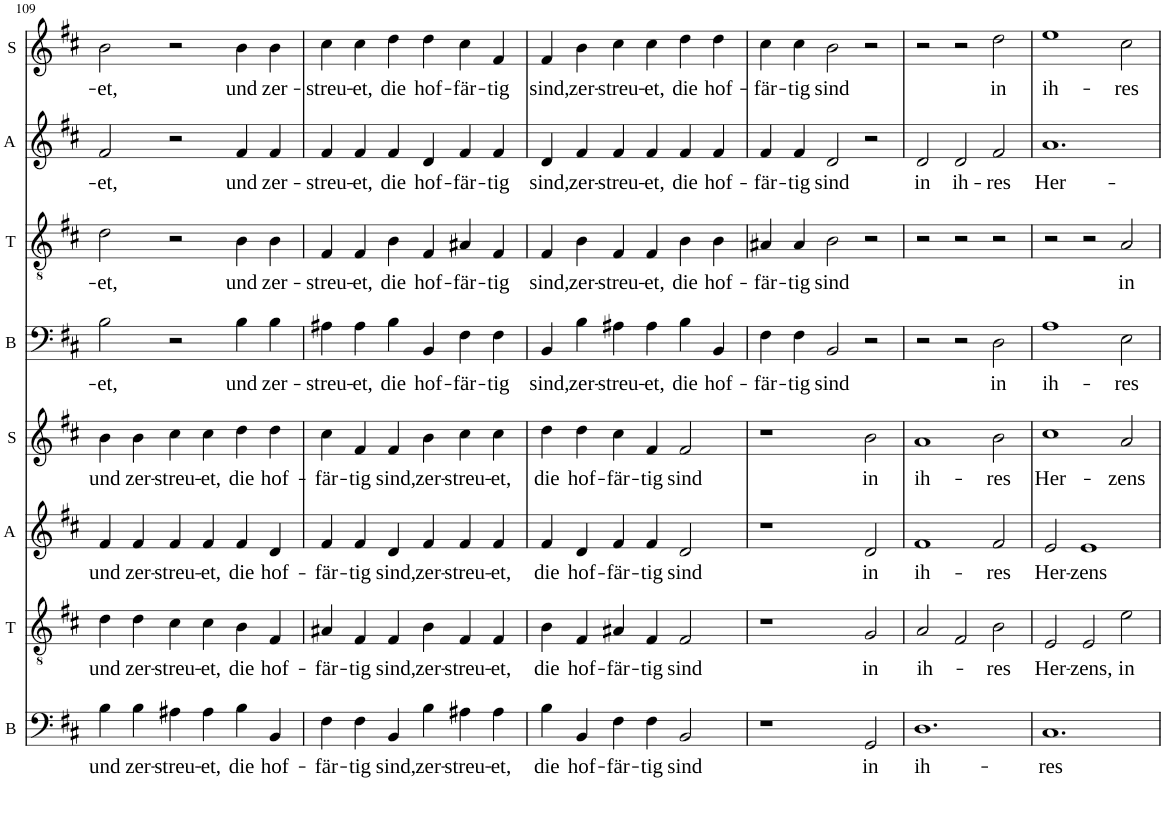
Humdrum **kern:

**kern	**text	**kern	**text	**kern	**text	**kern	**text	**kern	**text	**kern	**text	**kern	**text	**kern	**text
*part8	*part8	*part7	*part7	*part6	*part6	*part5	*part5	*part4	*part4	*part3	*part3	*part2	*part2	*part1	*part1
*staff8	*staff8	*staff7	*staff7	*staff6	*staff6	*staff5	*staff5	*staff4	*staff4	*staff3	*staff3	*staff2	*staff2	*staff1	*staff1
*I"B	*	*I"T	*	*I"A	*	*I"S	*	*I"B	*	*I"T	*	*I"A	*	*I"S	*
*I'B	*	*I'T	*	*I'A	*	*I'S	*	*I'B	*	*I'T	*	*I'A	*	*I'S	*
!!LO:PB:g=z
*clefF4	*	*clefGv2	*	*clefG2	*	*clefG2	*	*clefF4	*	*clefGv2	*	*clefG2	*	*clefG2	*
*k[f#c#]	*	*k[f#c#]	*	*k[f#c#]	*	*k[f#c#]	*	*k[f#c#]	*	*k[f#c#]	*	*k[f#c#]	*	*k[f#c#]	*
*M3/2	*	*M3/2	*	*M3/2	*	*M3/2	*	*M3/2	*	*M3/2	*	*M3/2	*	*M3/2	*
=109	=109	=109	=109	=109	=109	=109	=109	=109	=109	=109	=109	=109	=109	=109	=109
!	!LO:LY:b	!	!LO:LY:b	!	!LO:LY:b	!	!LO:LY:b	!	!LO:LY:b	!	!LO:LY:b	!	!LO:LY:b	!	!LO:LY:b
4B\	und	4d\	und	4f#/	und	4b\	und	2B\	et,	2d\	et,	2f#/	et,	2b\	et,
!	!LO:LY:b	!	!LO:LY:b	!	!LO:LY:b	!	!LO:LY:b	!	!	!	!	!	!	!	!
4B\	zer-	4d\	zer-	4f#/	zer-	4b\	zer-	.	.	.	.	.	.	.	.
!	!LO:LY:b	!	!LO:LY:b	!	!LO:LY:b	!	!LO:LY:b	!	!	!	!	!	!	!	!
4A#X\	streu-	4c#\	streu-	4f#/	streu-	4cc#\	streu-	2r	.	2r	.	2r	.	2r	.
!	!LO:LY:b	!	!LO:LY:b	!	!LO:LY:b	!	!LO:LY:b	!	!	!	!	!	!	!	!
4A#\	et,	4c#\	et,	4f#/	et,	4cc#\	et,	.	.	.	.	.	.	.	.
!	!LO:LY:b	!	!LO:LY:b	!	!LO:LY:b	!	!LO:LY:b	!	!LO:LY:b	!	!LO:LY:b	!	!LO:LY:b	!	!LO:LY:b
4B\	die	4B\	die	4f#/	die	4dd\	die	4B\	und	4B\	und	4f#/	und	4b\	und
!	!LO:LY:b	!	!LO:LY:b	!	!LO:LY:b	!	!LO:LY:b	!	!LO:LY:b	!	!LO:LY:b	!	!LO:LY:b	!	!LO:LY:b
4BB/	hof-	4F#/	hof-	4d/	hof-	4dd\	hof-	4B\	zer-	4B\	zer-	4f#/	zer-	4b\	zer-
=110	=110	=110	=110	=110	=110	=110	=110	=110	=110	=110	=110	=110	=110	=110	=110
!	!LO:LY:b	!	!LO:LY:b	!	!LO:LY:b	!	!LO:LY:b	!	!LO:LY:b	!	!LO:LY:b	!	!LO:LY:b	!	!LO:LY:b
4F#\	fär-	4A#X/	fär-	4f#/	fär-	4cc#\	fär-	4A#X\	streu-	4F#/	streu-	4f#/	streu-	4cc#\	streu-
!	!LO:LY:b	!	!LO:LY:b	!	!LO:LY:b	!	!LO:LY:b	!	!LO:LY:b	!	!LO:LY:b	!	!LO:LY:b	!	!LO:LY:b
4F#\	tig	4F#/	tig	4f#/	tig	4f#/	tig	4A#\	et,	4F#/	et,	4f#/	et,	4cc#\	et,
!	!LO:LY:b	!	!LO:LY:b	!	!LO:LY:b	!	!LO:LY:b	!	!LO:LY:b	!	!LO:LY:b	!	!LO:LY:b	!	!LO:LY:b
4BB/	sind,	4F#/	sind,	4d/	sind,	4f#/	sind,	4B\	die	4B\	die	4f#/	die	4dd\	die
!	!LO:LY:b	!	!LO:LY:b	!	!LO:LY:b	!	!LO:LY:b	!	!LO:LY:b	!	!LO:LY:b	!	!LO:LY:b	!	!LO:LY:b
4B\	zer-	4B\	zer-	4f#/	zer-	4b\	zer-	4BB/	hof-	4F#/	hof-	4d/	hof-	4dd\	hof-
!	!LO:LY:b	!	!LO:LY:b	!	!LO:LY:b	!	!LO:LY:b	!	!LO:LY:b	!	!LO:LY:b	!	!LO:LY:b	!	!LO:LY:b
4A#X\	streu-	4F#/	streu-	4f#/	streu-	4cc#\	streu-	4F#\	fär-	4A#X/	fär-	4f#/	fär-	4cc#\	fär-
!	!LO:LY:b	!	!LO:LY:b	!	!LO:LY:b	!	!LO:LY:b	!	!LO:LY:b	!	!LO:LY:b	!	!LO:LY:b	!	!LO:LY:b
4A#\	et,	4F#/	et,	4f#/	et,	4cc#\	et,	4F#\	tig	4F#/	tig	4f#/	tig	4f#/	tig
=111	=111	=111	=111	=111	=111	=111	=111	=111	=111	=111	=111	=111	=111	=111	=111
!	!LO:LY:b	!	!LO:LY:b	!	!LO:LY:b	!	!LO:LY:b	!	!LO:LY:b	!	!LO:LY:b	!	!LO:LY:b	!	!LO:LY:b
4B\	die	4B\	die	4f#/	die	4dd\	die	4BB/	sind,	4F#/	sind,	4d/	sind,	4f#/	sind,
!	!LO:LY:b	!	!LO:LY:b	!	!LO:LY:b	!	!LO:LY:b	!	!LO:LY:b	!	!LO:LY:b	!	!LO:LY:b	!	!LO:LY:b
4BB/	hof-	4F#/	hof-	4d/	hof-	4dd\	hof-	4B\	zer-	4B\	zer-	4f#/	zer-	4b\	zer-
!	!LO:LY:b	!	!LO:LY:b	!	!LO:LY:b	!	!LO:LY:b	!	!LO:LY:b	!	!LO:LY:b	!	!LO:LY:b	!	!LO:LY:b
4F#\	fär-	4A#X/	fär-	4f#/	fär-	4cc#\	fär-	4A#X\	streu-	4F#/	streu-	4f#/	streu-	4cc#\	streu-
!	!LO:LY:b	!	!LO:LY:b	!	!LO:LY:b	!	!LO:LY:b	!	!LO:LY:b	!	!LO:LY:b	!	!LO:LY:b	!	!LO:LY:b
4F#\	tig	4F#/	tig	4f#/	tig	4f#/	tig	4A#\	et,	4F#/	et,	4f#/	et,	4cc#\	et,
!	!LO:LY:b	!	!LO:LY:b	!	!LO:LY:b	!	!LO:LY:b	!	!LO:LY:b	!	!LO:LY:b	!	!LO:LY:b	!	!LO:LY:b
2BB/	sind	2F#/	sind	2d/	sind	2f#/	sind	4B\	die	4B\	die	4f#/	die	4dd\	die
!	!	!	!	!	!	!	!	!	!LO:LY:b	!	!LO:LY:b	!	!LO:LY:b	!	!LO:LY:b
.	.	.	.	.	.	.	.	4BB/	hof-	4B\	hof-	4f#/	hof-	4dd\	hof-
=112	=112	=112	=112	=112	=112	=112	=112	=112	=112	=112	=112	=112	=112	=112	=112
!	!	!	!	!	!	!	!	!	!LO:LY:b	!	!LO:LY:b	!	!LO:LY:b	!	!LO:LY:b
1r	.	1r	.	1r	.	1r	.	4F#\	fär-	4A#X/	fär-	4f#/	fär-	4cc#\	fär-
!	!	!	!	!	!	!	!	!	!LO:LY:b	!	!LO:LY:b	!	!LO:LY:b	!	!LO:LY:b
.	.	.	.	.	.	.	.	4F#\	tig	4A#/	tig	4f#/	tig	4cc#\	tig
!	!	!	!	!	!	!	!	!	!LO:LY:b	!	!LO:LY:b	!	!LO:LY:b	!	!LO:LY:b
.	.	.	.	.	.	.	.	2BB/	sind	2B\	sind	2d/	sind	2b\	sind
!	!LO:LY:b	!	!LO:LY:b	!	!LO:LY:b	!	!LO:LY:b	!	!	!	!	!	!	!	!
2GG/	in	2G/	in	2d/	in	2b\	in	2r	.	2r	.	2r	.	2r	.
=113	=113	=113	=113	=113	=113	=113	=113	=113	=113	=113	=113	=113	=113	=113	=113
!	!LO:LY:b	!	!LO:LY:b	!	!LO:LY:b	!	!LO:LY:b	!	!	!	!	!	!LO:LY:b	!	!
1.D	ih-	2A/	ih-	1f#	ih-	1a	ih-	2r	.	2r	.	2d/	in	2r	.
!	!	!	!	!	!	!	!	!	!	!	!	!	!LO:LY:b	!	!
.	.	2F#/	.	.	.	.	.	2r	.	2r	.	2d/	ih-	2r	.
!	!	!	!LO:LY:b	!	!LO:LY:b	!	!LO:LY:b	!	!LO:LY:b	!	!	!	!LO:LY:b	!	!LO:LY:b
.	.	2B\	res	2f#/	res	2b\	res	2D\	in	2r	.	2f#/	res	2dd\	in
=114	=114	=114	=114	=114	=114	=114	=114	=114	=114	=114	=114	=114	=114	=114	=114
!	!LO:LY:b	!	!LO:LY:b	!	!LO:LY:b	!	!LO:LY:b	!	!LO:LY:b	!	!	!	!LO:LY:b	!	!LO:LY:b
1.C#	res	2E/	Her-	2e/	Her-	1cc#	Her-	1A	ih-	2r	.	1.a	Her-	1ee	ih-
!	!	!	!LO:LY:b	!	!LO:LY:b	!	!	!	!	!	!	!	!	!	!
.	.	2E/	zens,	1e	zens	.	.	.	.	2r	.	.	.	.	.
!	!	!	!LO:LY:b	!	!	!	!LO:LY:b	!	!LO:LY:b	!	!LO:LY:b	!	!	!	!LO:LY:b
.	.	2e\	in	.	.	2a/	zens	2E\	res	2A/	in	.	.	2cc#\	res
=	=	=	=	=	=	=	=	=	=	=	=	=	=	=	=
*-	*-	*-	*-	*-	*-	*-	*-	*-	*-	*-	*-	*-	*-	*-	*-
